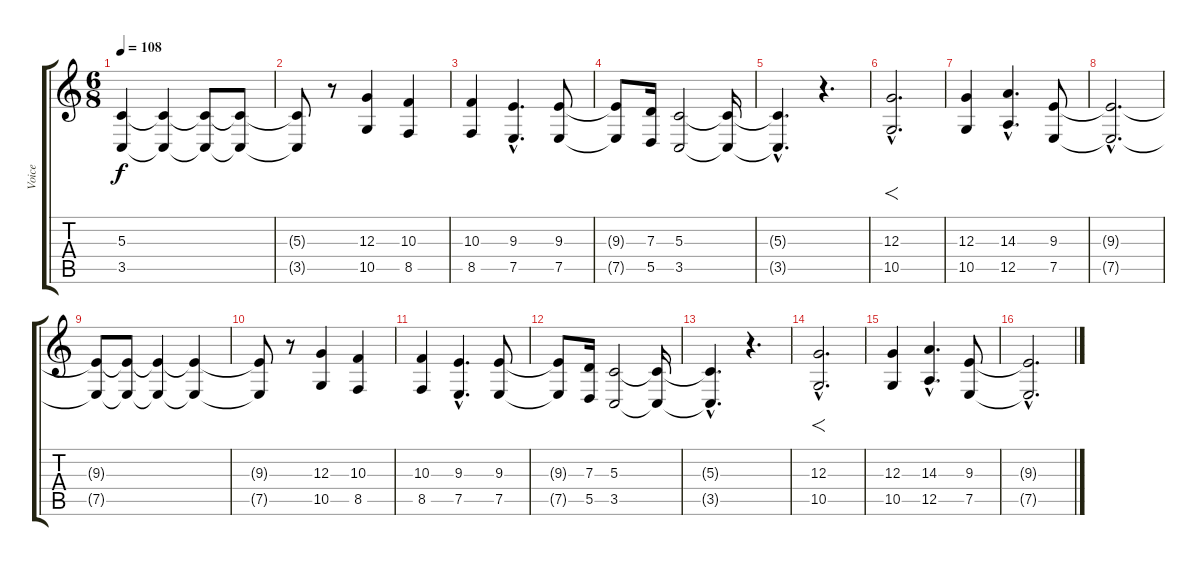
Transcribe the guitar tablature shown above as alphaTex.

\track ("Voice" "Voice") {instrument flute}
\staff {score tabs}
\tuning (E4 B3 G3 D3 A2 E2) {hide}
\ts (6 8)
\tempo 108
\clef g2
\ks c
(5.3{t} 3.5{t}).4{dy f} (5.3{t} 3.5{t}).4 (5.3{t} 3.5{t}).8 (5.3{t} 3.5{t}).8 |
(5.3{t} 3.5{t}).8 r.8 (12.3 10.5).4 (10.3 8.5).4 |
(10.3 8.5).4 (9.3{hac} 7.5{hac}).4{d} (9.3 7.5).8 |
(9.3{t} 7.5{t}).8 (7.3 5.5).16 (5.3 3.5).2 (5.3{t} 3.5{t}).16 |
(5.3{hac t} 3.5{hac t}).4{d} r.4{d} |
(12.3{hac} 10.5{hac}).2{f d volume 14} |
(12.3 10.5).4 (14.3{hac} 12.5{hac}).4{d} (9.3 7.5).8 |
(9.3{hac t} 7.5{hac t}).2{d} |
(9.3{t} 7.5{t}).8 (9.3{t} 7.5{t}).8 (9.3{t} 7.5{t}).4 (9.3{t} 7.5{t}).4 |
(9.3{t} 7.5{t}).8 r.8 (12.3 10.5).4 (10.3 8.5).4 |
(10.3 8.5).4 (9.3{hac} 7.5{hac}).4{d} (9.3 7.5).8 |
(9.3{t} 7.5{t}).8 (7.3 5.5).16 (5.3 3.5).2 (5.3{t} 3.5{t}).16 |
(5.3{hac t} 3.5{hac t}).4{d} r.4{d} |
(12.3{hac} 10.5{hac}).2{f d} |
(12.3 10.5).4 (14.3{hac} 12.5{hac}).4{d} (9.3 7.5).8 |
(9.3{hac t} 7.5{hac t}).2{d}
